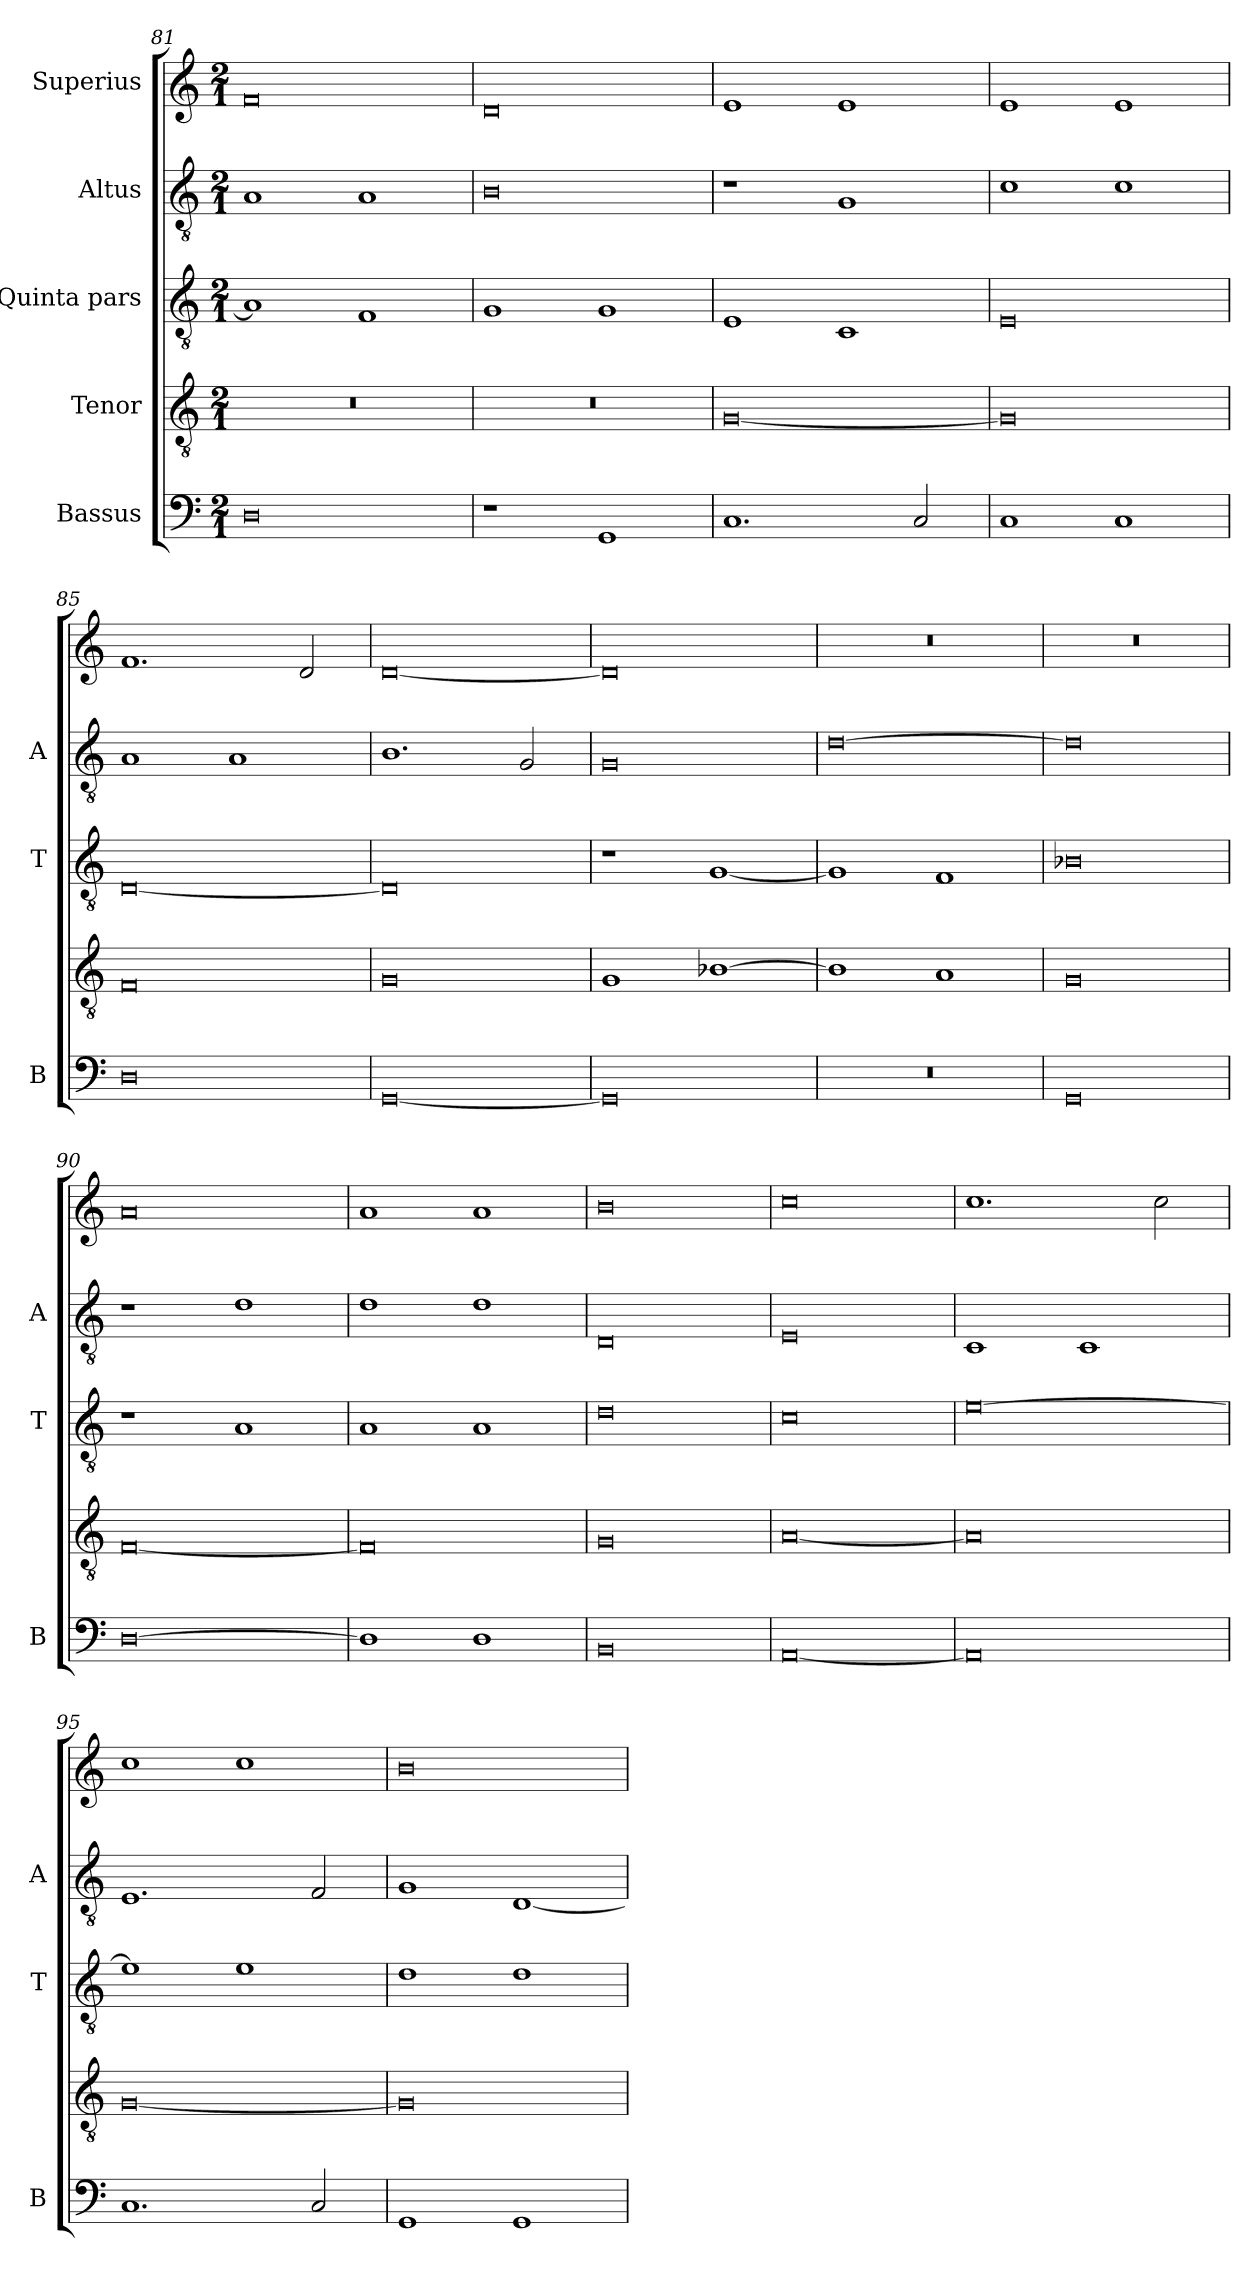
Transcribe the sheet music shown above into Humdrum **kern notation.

**kern	**kern	**kern	**kern	**kern
*part5	*part4	*part3	*part2	*part1
*staff5	*staff4	*staff3	*staff2	*staff1
*I"Bassus	*I"Tenor	*I"Quinta pars	*I"Altus	*I"Superius
*I'B	*	*I'T	*I'A	*
*clefF4	*clefGv2	*clefGv2	*clefGv2	*clefG2
*k[]	*k[]	*k[]	*k[]	*k[]
*M2/1	*M2/1	*M2/1	*M2/1	*M2/1
=81	=81	=81	=81	=81
0D	0r	1A]	1A	0f
.	.	1F	1A	.
=82	=82	=82	=82	=82
1r	0r	1G	0B	0d
1GG	.	1G	.	.
=83	=83	=83	=83	=83
1.C	[0G	1E	1r	1e
.	.	1C	1G	1e
2C/	.	.	.	.
=84	=84	=84	=84	=84
1C	0G]	0E	1c	1e
1C	.	.	1c	1e
=85	=85	=85	=85	=85
0D	0F	[0D	1A	1.f
.	.	.	1A	.
.	.	.	.	2d/
=86	=86	=86	=86	=86
[0GG	0G	0D]	1.B	[0d
.	.	.	2G/	.
=87	=87	=87	=87	=87
0GG]	1G	1r	0G	0d]
.	[1B-X	[1G	.	.
=88	=88	=88	=88	=88
0r	1B-]	1G]	[0d	0r
.	1A	1F	.	.
=89	=89	=89	=89	=89
0GG	0G	0B-X	0d]	0r
=90	=90	=90	=90	=90
[0D	[0F	1r	1r	0a
.	.	1A	1d	.
=91	=91	=91	=91	=91
1D]	0F]	1A	1d	1a
1D	.	1A	1d	1a
=92	=92	=92	=92	=92
0BB	0G	0d	0D	0b
=93	=93	=93	=93	=93
[0AA	[0A	0c	0E	0cc
=94	=94	=94	=94	=94
0AA]	0A]	[0e	1C	1.cc
.	.	.	1C	.
.	.	.	.	2cc\
=95	=95	=95	=95	=95
1.C	[0G	1e]	1.E	1cc
.	.	1e	.	1cc
2C/	.	.	2F/	.
=96	=96	=96	=96	=96
1GG	0G]	1d	1G	0b
1GG	.	1d	[1D	.
=	=	=	=	=
*-	*-	*-	*-	*-
